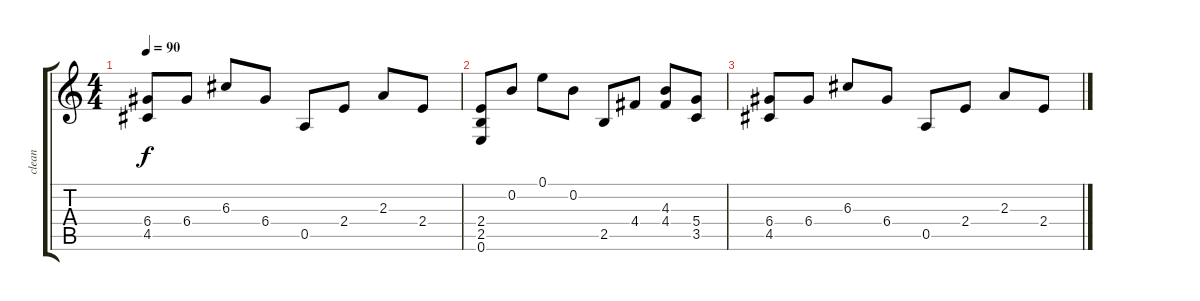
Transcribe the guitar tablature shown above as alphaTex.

\track ("clean" "clean") {instrument electricguitarclean}
\staff {score tabs}
\tuning (E4 B3 G3 D3 A2 E2) {hide}
\ts (4 4)
\tempo 90
\clef g2
\ks c
(6.4 4.5).8{dy f} 6.4.8 6.3.8 6.4.8 0.5.8 2.4.8 2.3.8 2.4.8 |
(2.4 2.5 0.6).8 0.2.8 0.1.8 0.2.8 2.5.8 4.4.8 (4.3 4.4).8 (5.4 3.5).8 |
(6.4 4.5).8 6.4.8 6.3.8 6.4.8 0.5.8 2.4.8 2.3.8 2.4.8
